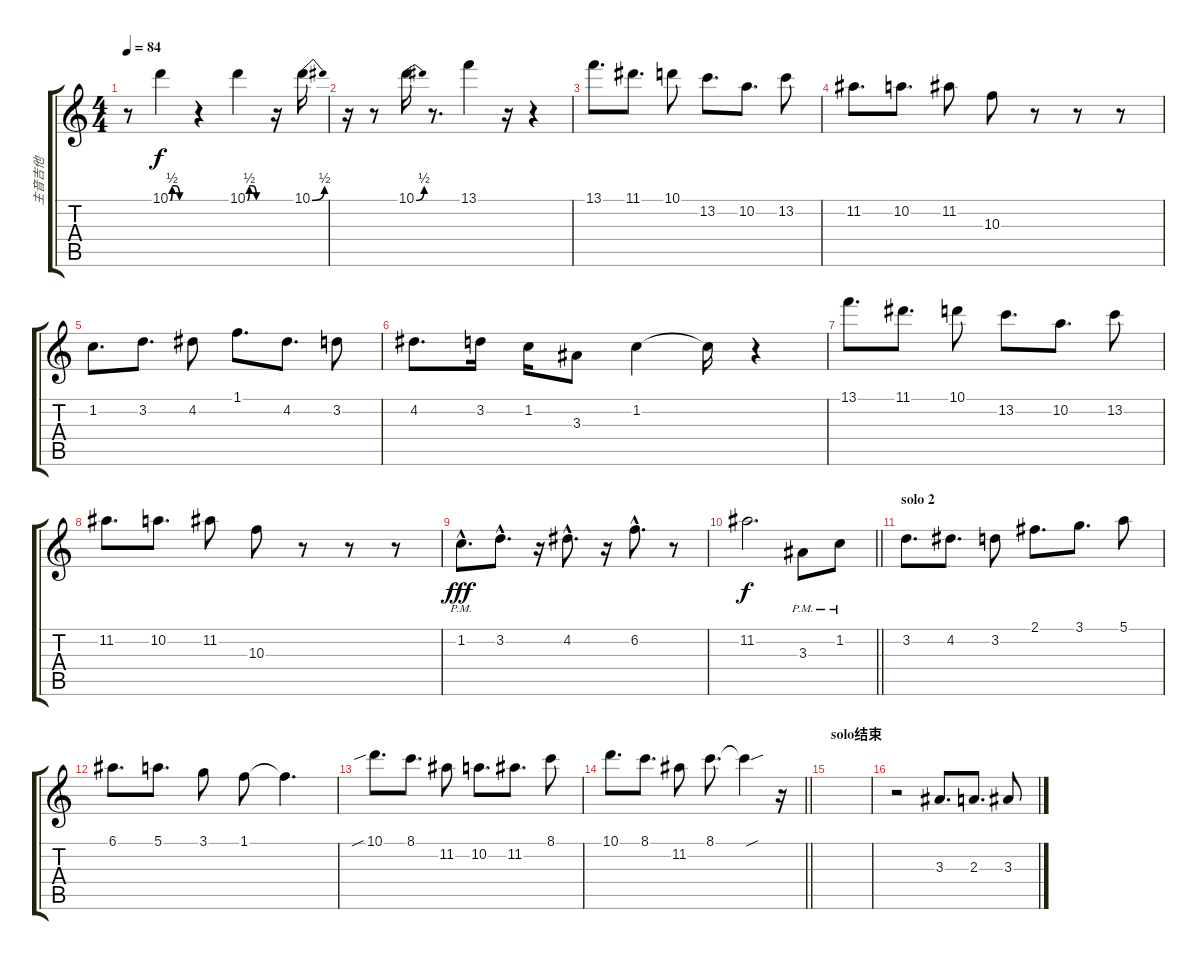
\track ("主音吉他" "主音吉他") {instrument distortionguitar}
\staff {score tabs}
\tuning (E4 B3 G3 D3 A2 E2) {hide}
\ts (4 4)
\tempo 84
\clef g2
\ks c
r.8{dy f} 10.1{be (custom 0 0 6 2 8 2 11 2 14 2 28 0 32 0 38 0 45 0 55 0 60 0)}.4 r.4 10.1{be (custom 0 0 6 2 8 2 11 2 14 2 28 0 32 0 38 0 45 0 55 0 60 0)}.4 r.16 10.1{be (bend 0 0 60 2)}.16 |
r.16 r.8 10.1{be (bend 0 0 60 2)}.16 r.8{d} 13.1.4 r.16 r.4 |
13.1.8{d volume 11} 11.1.8{d} 10.1.8 13.2.8{d} 10.2.8{d} 13.2.8 |
11.2.8{d} 10.2.8{d} 11.2.8 10.3.8 r.8 r.8 r.8 |
1.2.8{d} 3.2.8{d} 4.2.8 1.1.8{d} 4.2.8{d} 3.2.8 |
4.2.8{d} 3.2.16 1.2.16 3.3.8 1.2.4 1.2{t}.16 r.4 |
13.1.8{d} 11.1.8{d} 10.1.8 13.2.8{d} 10.2.8{d} 13.2.8 |
11.2.8{d} 10.2.8{d} 11.2.8 10.3.8 r.8 r.8 r.8 |
1.2{hac pm}.8{d dy fff} 3.2{hac}.8{d} r.16 4.2{hac}.8{d} r.16 6.2{hac}.8{d} r.8 |
\barLineRight lightlight
11.2.2{d dy f} 3.3{pm}.8{volume 16} 1.2{pm}.8 |
\section ("" "solo 2")
3.2.8{d} 4.2.8{d} 3.2.8 2.1.8{d} 3.1.8{d} 5.1.8 |
6.1.8{d} 5.1.8{d} 3.1.8 1.1.8 1.1{t}.4{d} |
10.1{sib}.8{d} 8.1.8{d} 11.2.8 10.2.8{d} 11.2.8{d} 8.1.8 |
\barLineRight lightlight
10.1.8{d} 8.1.8{d} 11.2.8 8.1.8{d} 8.1{sou t}.4 r.16 |
\section ("" "solo结束")
|
r.2{volume 11} 3.3.8{d} 2.3.8{d} 3.3.8
